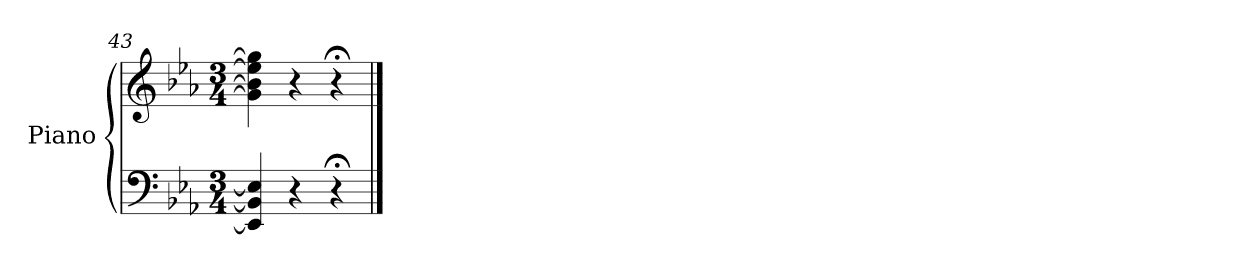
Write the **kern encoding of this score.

**kern	**kern
*part1	*part1
*staff2	*staff1
*I"Piano	*
*I'Pno.	*
*clefF4	*clefG2
*k[b-e-a-]	*k[b-e-a-]
*M3/4	*M3/4
=43	=43
4EE-/] 4BB-/] 4E-/]	4g\] 4b-\] 4ee-\] 4gg\]
4r	4r
4r;<	4r;<
==	==
*-	*-
